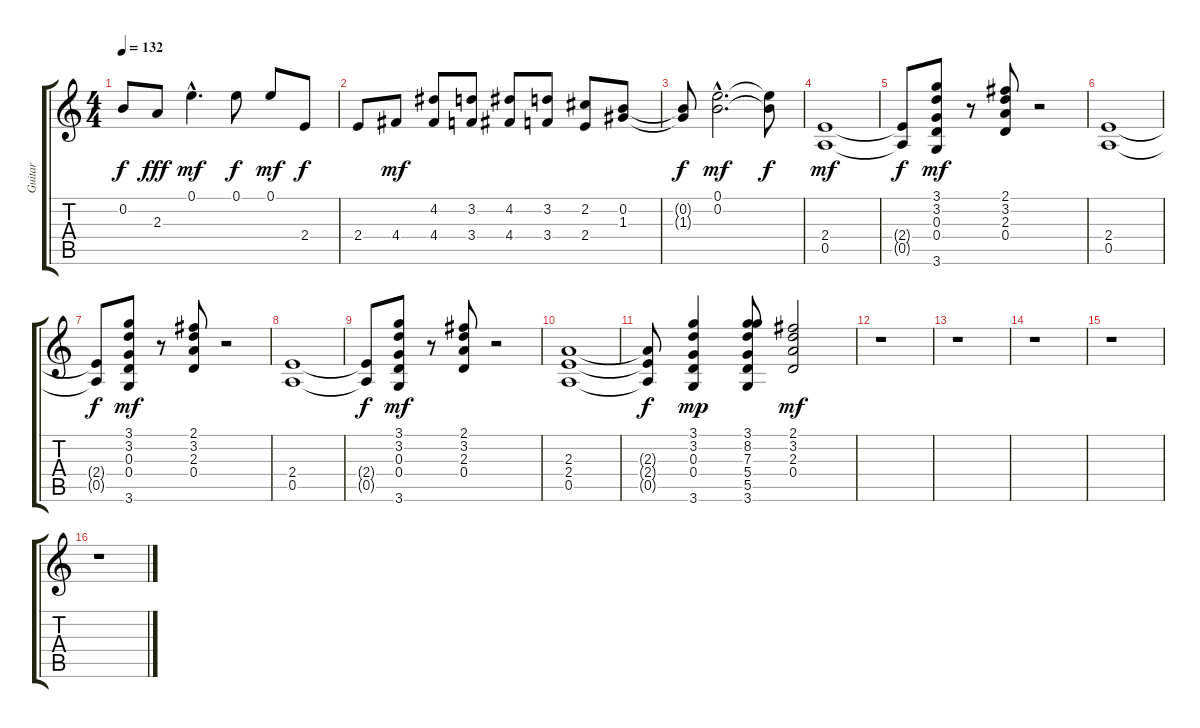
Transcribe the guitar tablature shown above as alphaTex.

\track ("Guitar" "Guitar") {instrument overdrivenguitar}
\staff {score tabs}
\tuning (E4 B3 G3 D3 A2 E2) {hide}
\ts (4 4)
\tempo 132
\clef g2
\ks c
0.2{t}.8{dy f} 2.3.8{dy fff} 0.1{hac}.4{d dy mf} 0.1.8{dy f} 0.1.8{dy mf} 2.4.8{dy f} |
2.4.8 4.4.8{dy mf} (4.2 4.4).8 (3.2 3.4).8 (4.2 4.4).8 (3.2 3.4).8 (2.2 2.4).8 (0.2 1.3).8 |
(0.2{t} 1.3{t}).8{dy f} (0.1{hac} 0.2{hac}).2{d dy mf} (0.1{t} 0.2{t}).8{dy f} |
(2.4 0.5).1{dy mf} |
(2.4{t} 0.5{t}).8{dy f} (3.1 3.2 0.3 0.4 3.6).8{dy mf} r.8 (2.1 3.2 2.3 0.4).8 r.2 |
(2.4 0.5).1 |
(2.4{t} 0.5{t}).8{dy f} (3.1 3.2 0.3 0.4 3.6).8{dy mf} r.8 (2.1 3.2 2.3 0.4).8 r.2 |
(2.4 0.5).1 |
(2.4{t} 0.5{t}).8{dy f} (3.1 3.2 0.3 0.4 3.6).8{dy mf} r.8 (2.1 3.2 2.3 0.4).8 r.2 |
(2.3 2.4 0.5).1 |
(2.3{t} 2.4{t} 0.5{t}).8{dy f} (3.1 3.2 0.3 0.4 3.6).4{dy mp} (3.1 8.2 7.3 5.4 5.5 3.6).8 (2.1 3.2 2.3 0.4).2{dy mf} |
r.1 |
r.1 |
r.1 |
r.1 |
r.1
